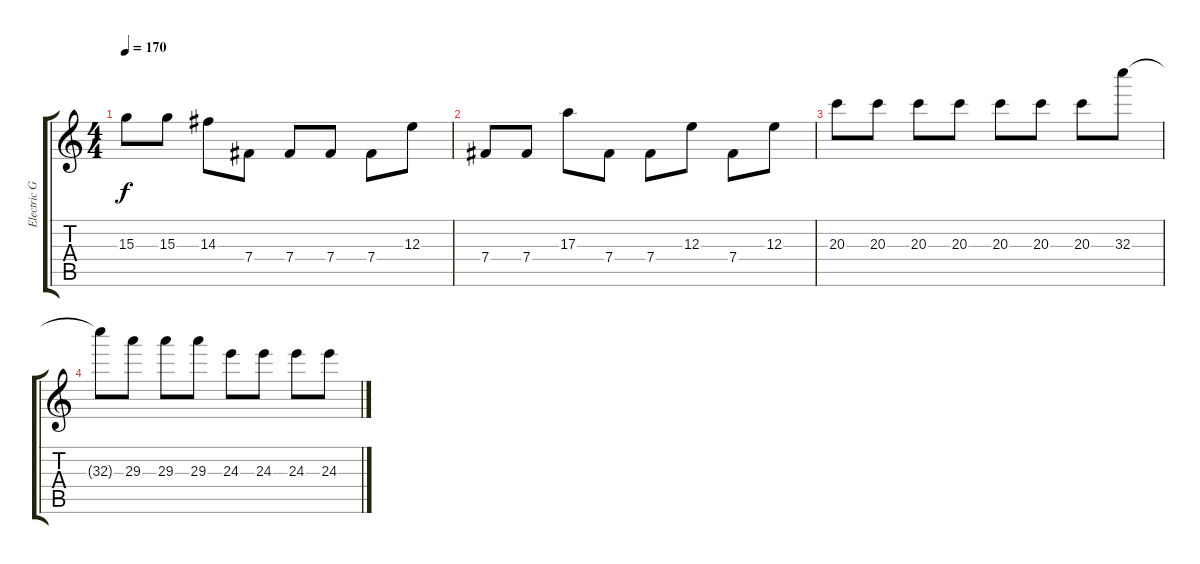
\track ("Electric Guitar" "Electric G") {instrument overdrivenguitar}
\staff {score tabs}
\tuning (Db4 Ab3 E3 B2 Gb2 B1) {hide}
\ts (4 4)
\tempo 170
\clef g2
\ks c
15.3.8{dy f} 15.3.8 14.3.8 7.4.8 7.4.8 7.4.8 7.4.8 12.3.8 |
7.4.8 7.4.8 17.3.8 7.4.8 7.4.8 12.3.8 7.4.8 12.3.8 |
20.3.8 20.3.8 20.3.8 20.3.8 20.3.8 20.3.8 20.3.8 32.3.8 |
32.3{t}.8 29.3.8 29.3.8 29.3.8 24.3.8 24.3.8 24.3.8 24.3.8
